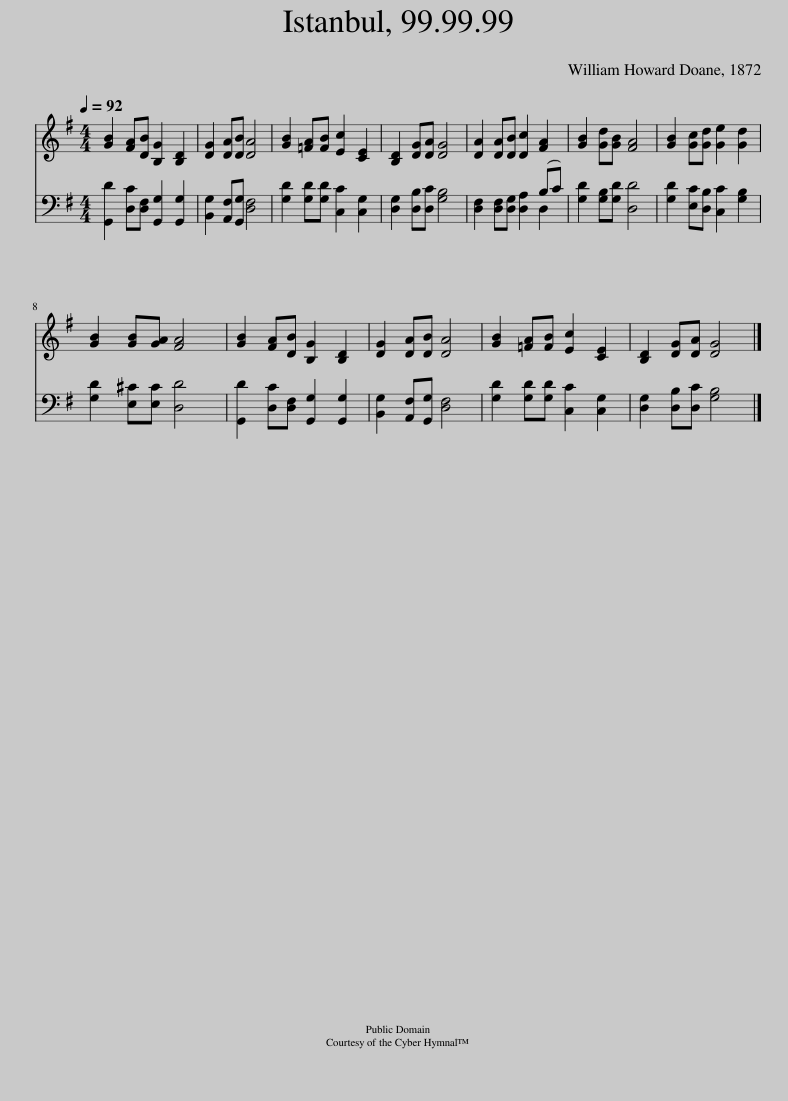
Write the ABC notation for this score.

X:1
%%score 1 ( 2 3 )
L:1/8
Q:1/4=92
M:4/4
I:linebreak $
K:G
V:1 treble
V:2 bass
V:3 bass
V:1
 [GB]2 [FA][DB] [B,G]2 [B,D]2 | [DG]2 [DA][DB] [DA]4 | [GB]2 [=FA][FB] [Ec]2 [CE]2 | [B,D]2 [DG][DA] [DG]4 | [DA]2 [DA][DB] [Dc]2 [FA]2 | %5
 [GB]2 [Gd][GB] [FA]4 | [GB]2 [Gc][Gd] [Ge]2 [Gd]2 |$ [GB]2 [GB][GA] [FA]4 | [GB]2 [FA][DB] [B,G]2 [B,D]2 | [DG]2 [DA][DB] [DA]4 | %10
 [GB]2 [=FA][FB] [Ec]2 [CE]2 | [B,D]2 [DG][DA] [DG]4 |] %12
V:2
 [G,,D]2 [D,C][D,F,] [G,,G,]2 [G,,G,]2 | [B,,G,]2 [A,,F,][G,,G,] [D,F,]4 | [G,D]2 [G,D][G,D] [C,C]2 [C,G,]2 | [D,G,]2 [D,B,][D,C] [G,B,]4 | [D,F,]2 [D,F,][D,G,] [D,A,]2 (B,C) | %5
 [G,D]2 [G,B,][G,D] [D,D]4 | [G,D]2 [E,C][D,B,] [C,C]2 [G,B,]2 |$ [G,D]2 [E,^C][E,C] [D,D]4 | [G,,D]2 [D,C][D,F,] [G,,G,]2 [G,,G,]2 | [B,,G,]2 [A,,F,][G,,G,] [D,F,]4 | %10
 [G,D]2 [G,D][G,D] [C,C]2 [C,G,]2 | [D,G,]2 [D,B,][D,C] [G,B,]4 |] %12
V:3
 x8 | x8 | x8 | x8 | x6 D,2 | %5
 x8 | x8 |$ x8 | x8 | x8 | %10
 x8 | x8 |] %12
